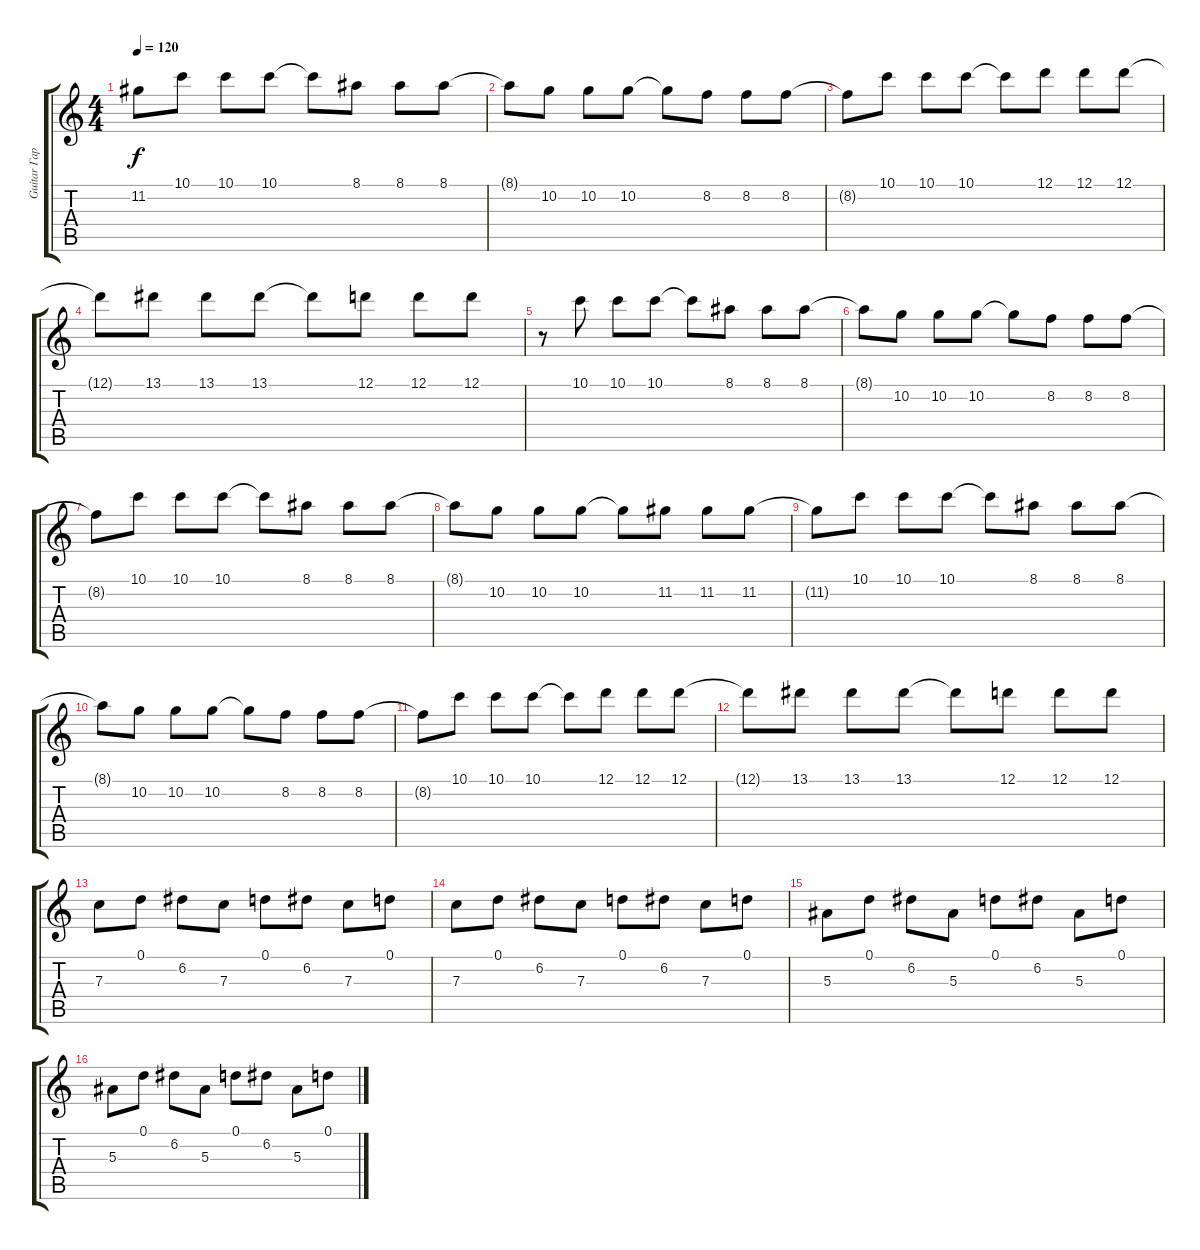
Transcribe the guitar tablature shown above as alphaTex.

\track ("Guitar Гарик" "Guitar Гар") {instrument electricguitarclean}
\staff {score tabs}
\tuning (D4 A3 F3 C3 G2 C2) {hide}
\ts (4 4)
\tempo 120
\clef g2
\ks c
11.2{t}.8{dy f} 10.1.8 10.1.8 10.1.8 10.1{t}.8 8.1.8 8.1.8 8.1.8 |
8.1{t}.8 10.2.8 10.2.8 10.2.8 10.2{t}.8 8.2.8 8.2.8 8.2.8 |
8.2{t}.8 10.1.8 10.1.8 10.1.8 10.1{t}.8 12.1.8 12.1.8 12.1.8 |
12.1{t}.8 13.1.8 13.1.8 13.1.8 13.1{t}.8 12.1.8 12.1.8 12.1.8 |
r.8 10.1.8 10.1.8 10.1.8 10.1{t}.8 8.1.8 8.1.8 8.1.8 |
8.1{t}.8 10.2.8 10.2.8 10.2.8 10.2{t}.8 8.2.8 8.2.8 8.2.8 |
8.2{t}.8 10.1.8 10.1.8 10.1.8 10.1{t}.8 8.1.8 8.1.8 8.1.8 |
8.1{t}.8 10.2.8 10.2.8 10.2.8 10.2{t}.8 11.2.8 11.2.8 11.2.8 |
11.2{t}.8 10.1.8 10.1.8 10.1.8 10.1{t}.8 8.1.8 8.1.8 8.1.8 |
8.1{t}.8 10.2.8 10.2.8 10.2.8 10.2{t}.8 8.2.8 8.2.8 8.2.8 |
8.2{t}.8 10.1.8 10.1.8 10.1.8 10.1{t}.8 12.1.8 12.1.8 12.1.8 |
12.1{t}.8 13.1.8 13.1.8 13.1.8 13.1{t}.8 12.1.8 12.1.8 12.1.8 |
7.3.8{instrument electricguitarclean} 0.1.8 6.2.8 7.3.8 0.1.8 6.2.8 7.3.8 0.1.8 |
7.3.8 0.1.8 6.2.8 7.3.8 0.1.8 6.2.8 7.3.8 0.1.8 |
5.3.8 0.1.8 6.2.8 5.3.8 0.1.8 6.2.8 5.3.8 0.1.8 |
5.3.8 0.1.8 6.2.8 5.3.8 0.1.8 6.2.8 5.3.8 0.1.8
